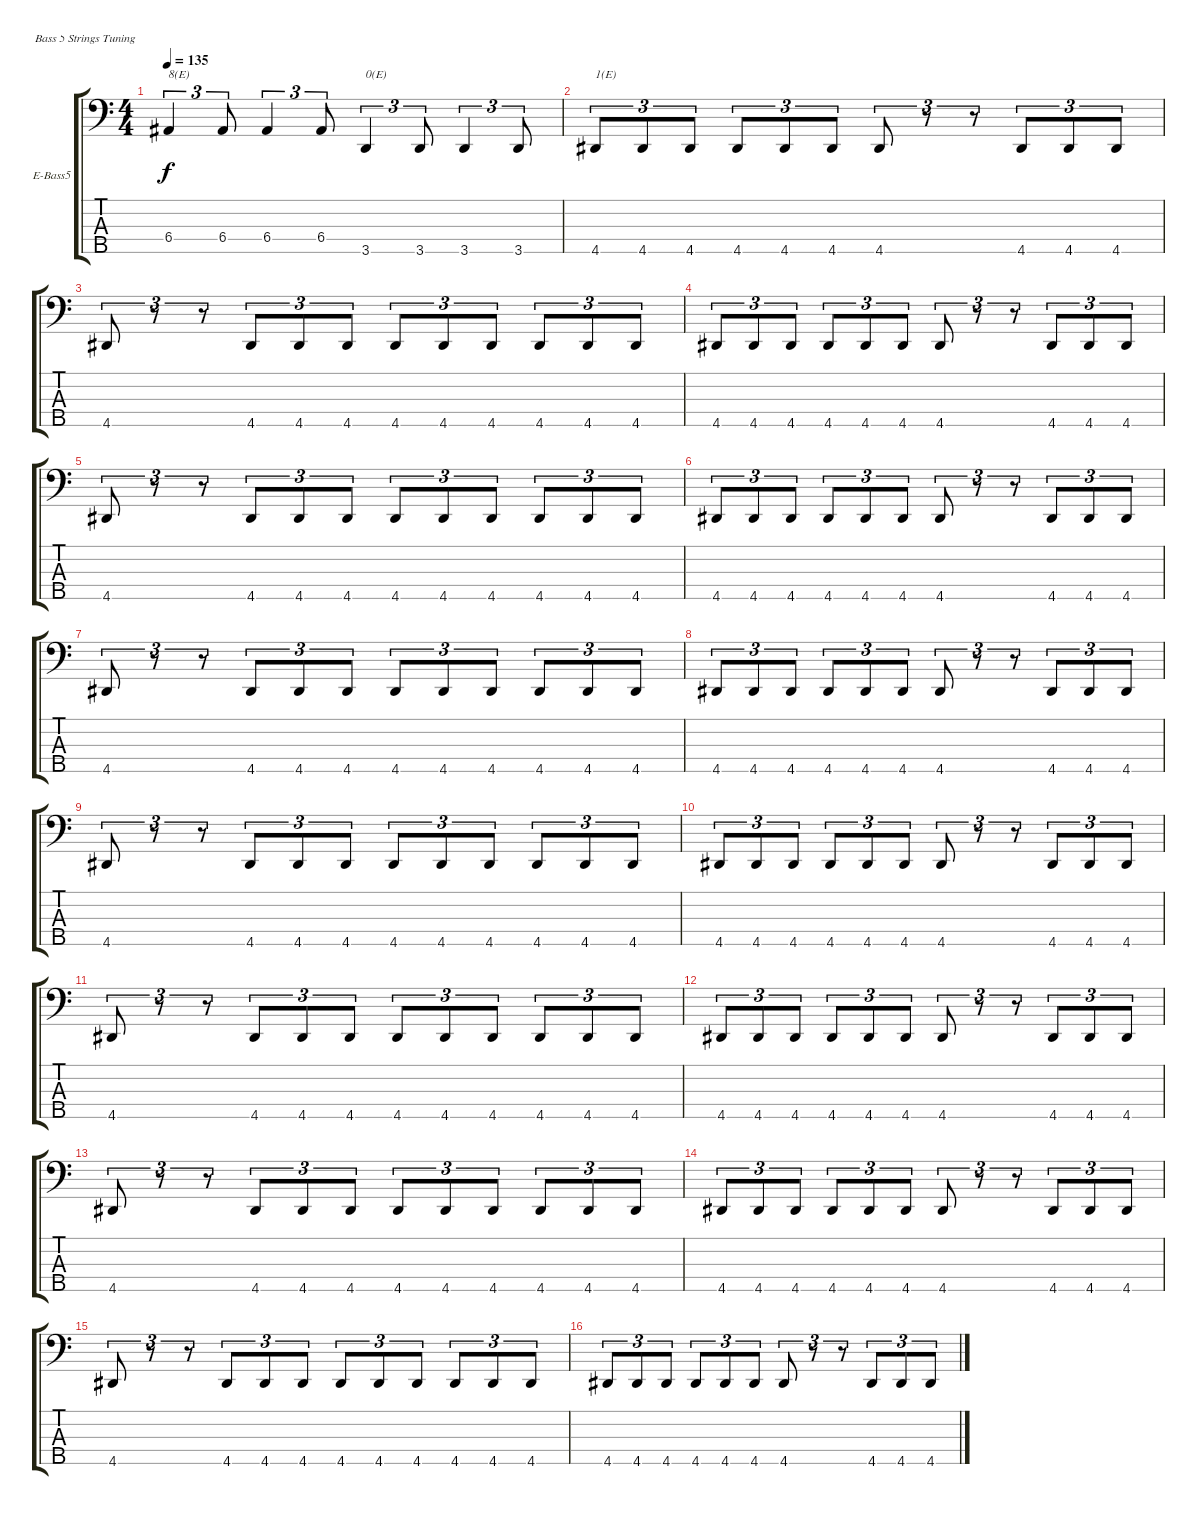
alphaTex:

\bracketExtendMode groupsimilarinstruments
\firstSystemTrackNameOrientation horizontal
\otherSystemsTrackNameOrientation horizontal
\track ("Bass - Phoenix" "E-Bass5") {instrument electricbasspick}
\staff {score tabs}
\tuning (G2 D2 A1 E1 B0)
\ts (4 4)
\tempo 135
\clef f4
\ks c
6.4.4{tu (3 2) txt "8(E)" dy f} 6.4.8{tu (3 2)} 6.4.4{tu (3 2)} 6.4.8{tu (3 2)} 3.5.4{tu (3 2) txt "0(E)"} 3.5.8{tu (3 2)} 3.5.4{tu (3 2)} 3.5.8{tu (3 2)} |
4.5.8{tu (3 2) txt "1(E)"} 4.5.8{tu (3 2)} 4.5.8{tu (3 2)} 4.5.8{tu (3 2)} 4.5.8{tu (3 2)} 4.5.8{tu (3 2)} 4.5.8{tu (3 2)} r.8{tu (3 2)} r.8{tu (3 2)} 4.5.8{tu (3 2)} 4.5.8{tu (3 2)} 4.5.8{tu (3 2)} |
4.5.8{tu (3 2)} r.8{tu (3 2)} r.8{tu (3 2)} 4.5.8{tu (3 2)} 4.5.8{tu (3 2)} 4.5.8{tu (3 2)} 4.5.8{tu (3 2)} 4.5.8{tu (3 2)} 4.5.8{tu (3 2)} 4.5.8{tu (3 2)} 4.5.8{tu (3 2)} 4.5.8{tu (3 2)} |
4.5.8{tu (3 2)} 4.5.8{tu (3 2)} 4.5.8{tu (3 2)} 4.5.8{tu (3 2)} 4.5.8{tu (3 2)} 4.5.8{tu (3 2)} 4.5.8{tu (3 2)} r.8{tu (3 2)} r.8{tu (3 2)} 4.5.8{tu (3 2)} 4.5.8{tu (3 2)} 4.5.8{tu (3 2)} |
4.5.8{tu (3 2)} r.8{tu (3 2)} r.8{tu (3 2)} 4.5.8{tu (3 2)} 4.5.8{tu (3 2)} 4.5.8{tu (3 2)} 4.5.8{tu (3 2)} 4.5.8{tu (3 2)} 4.5.8{tu (3 2)} 4.5.8{tu (3 2)} 4.5.8{tu (3 2)} 4.5.8{tu (3 2)} |
4.5.8{tu (3 2)} 4.5.8{tu (3 2)} 4.5.8{tu (3 2)} 4.5.8{tu (3 2)} 4.5.8{tu (3 2)} 4.5.8{tu (3 2)} 4.5.8{tu (3 2)} r.8{tu (3 2)} r.8{tu (3 2)} 4.5.8{tu (3 2)} 4.5.8{tu (3 2)} 4.5.8{tu (3 2)} |
4.5.8{tu (3 2)} r.8{tu (3 2)} r.8{tu (3 2)} 4.5.8{tu (3 2)} 4.5.8{tu (3 2)} 4.5.8{tu (3 2)} 4.5.8{tu (3 2)} 4.5.8{tu (3 2)} 4.5.8{tu (3 2)} 4.5.8{tu (3 2)} 4.5.8{tu (3 2)} 4.5.8{tu (3 2)} |
4.5.8{tu (3 2)} 4.5.8{tu (3 2)} 4.5.8{tu (3 2)} 4.5.8{tu (3 2)} 4.5.8{tu (3 2)} 4.5.8{tu (3 2)} 4.5.8{tu (3 2)} r.8{tu (3 2)} r.8{tu (3 2)} 4.5.8{tu (3 2)} 4.5.8{tu (3 2)} 4.5.8{tu (3 2)} |
4.5.8{tu (3 2)} r.8{tu (3 2)} r.8{tu (3 2)} 4.5.8{tu (3 2)} 4.5.8{tu (3 2)} 4.5.8{tu (3 2)} 4.5.8{tu (3 2)} 4.5.8{tu (3 2)} 4.5.8{tu (3 2)} 4.5.8{tu (3 2)} 4.5.8{tu (3 2)} 4.5.8{tu (3 2)} |
4.5.8{tu (3 2)} 4.5.8{tu (3 2)} 4.5.8{tu (3 2)} 4.5.8{tu (3 2)} 4.5.8{tu (3 2)} 4.5.8{tu (3 2)} 4.5.8{tu (3 2)} r.8{tu (3 2)} r.8{tu (3 2)} 4.5.8{tu (3 2)} 4.5.8{tu (3 2)} 4.5.8{tu (3 2)} |
4.5.8{tu (3 2)} r.8{tu (3 2)} r.8{tu (3 2)} 4.5.8{tu (3 2)} 4.5.8{tu (3 2)} 4.5.8{tu (3 2)} 4.5.8{tu (3 2)} 4.5.8{tu (3 2)} 4.5.8{tu (3 2)} 4.5.8{tu (3 2)} 4.5.8{tu (3 2)} 4.5.8{tu (3 2)} |
4.5.8{tu (3 2)} 4.5.8{tu (3 2)} 4.5.8{tu (3 2)} 4.5.8{tu (3 2)} 4.5.8{tu (3 2)} 4.5.8{tu (3 2)} 4.5.8{tu (3 2)} r.8{tu (3 2)} r.8{tu (3 2)} 4.5.8{tu (3 2)} 4.5.8{tu (3 2)} 4.5.8{tu (3 2)} |
4.5.8{tu (3 2)} r.8{tu (3 2)} r.8{tu (3 2)} 4.5.8{tu (3 2)} 4.5.8{tu (3 2)} 4.5.8{tu (3 2)} 4.5.8{tu (3 2)} 4.5.8{tu (3 2)} 4.5.8{tu (3 2)} 4.5.8{tu (3 2)} 4.5.8{tu (3 2)} 4.5.8{tu (3 2)} |
4.5.8{tu (3 2)} 4.5.8{tu (3 2)} 4.5.8{tu (3 2)} 4.5.8{tu (3 2)} 4.5.8{tu (3 2)} 4.5.8{tu (3 2)} 4.5.8{tu (3 2)} r.8{tu (3 2)} r.8{tu (3 2)} 4.5.8{tu (3 2)} 4.5.8{tu (3 2)} 4.5.8{tu (3 2)} |
4.5.8{tu (3 2)} r.8{tu (3 2)} r.8{tu (3 2)} 4.5.8{tu (3 2)} 4.5.8{tu (3 2)} 4.5.8{tu (3 2)} 4.5.8{tu (3 2)} 4.5.8{tu (3 2)} 4.5.8{tu (3 2)} 4.5.8{tu (3 2)} 4.5.8{tu (3 2)} 4.5.8{tu (3 2)} |
4.5.8{tu (3 2)} 4.5.8{tu (3 2)} 4.5.8{tu (3 2)} 4.5.8{tu (3 2)} 4.5.8{tu (3 2)} 4.5.8{tu (3 2)} 4.5.8{tu (3 2)} r.8{tu (3 2)} r.8{tu (3 2)} 4.5.8{tu (3 2)} 4.5.8{tu (3 2)} 4.5.8{tu (3 2)}
